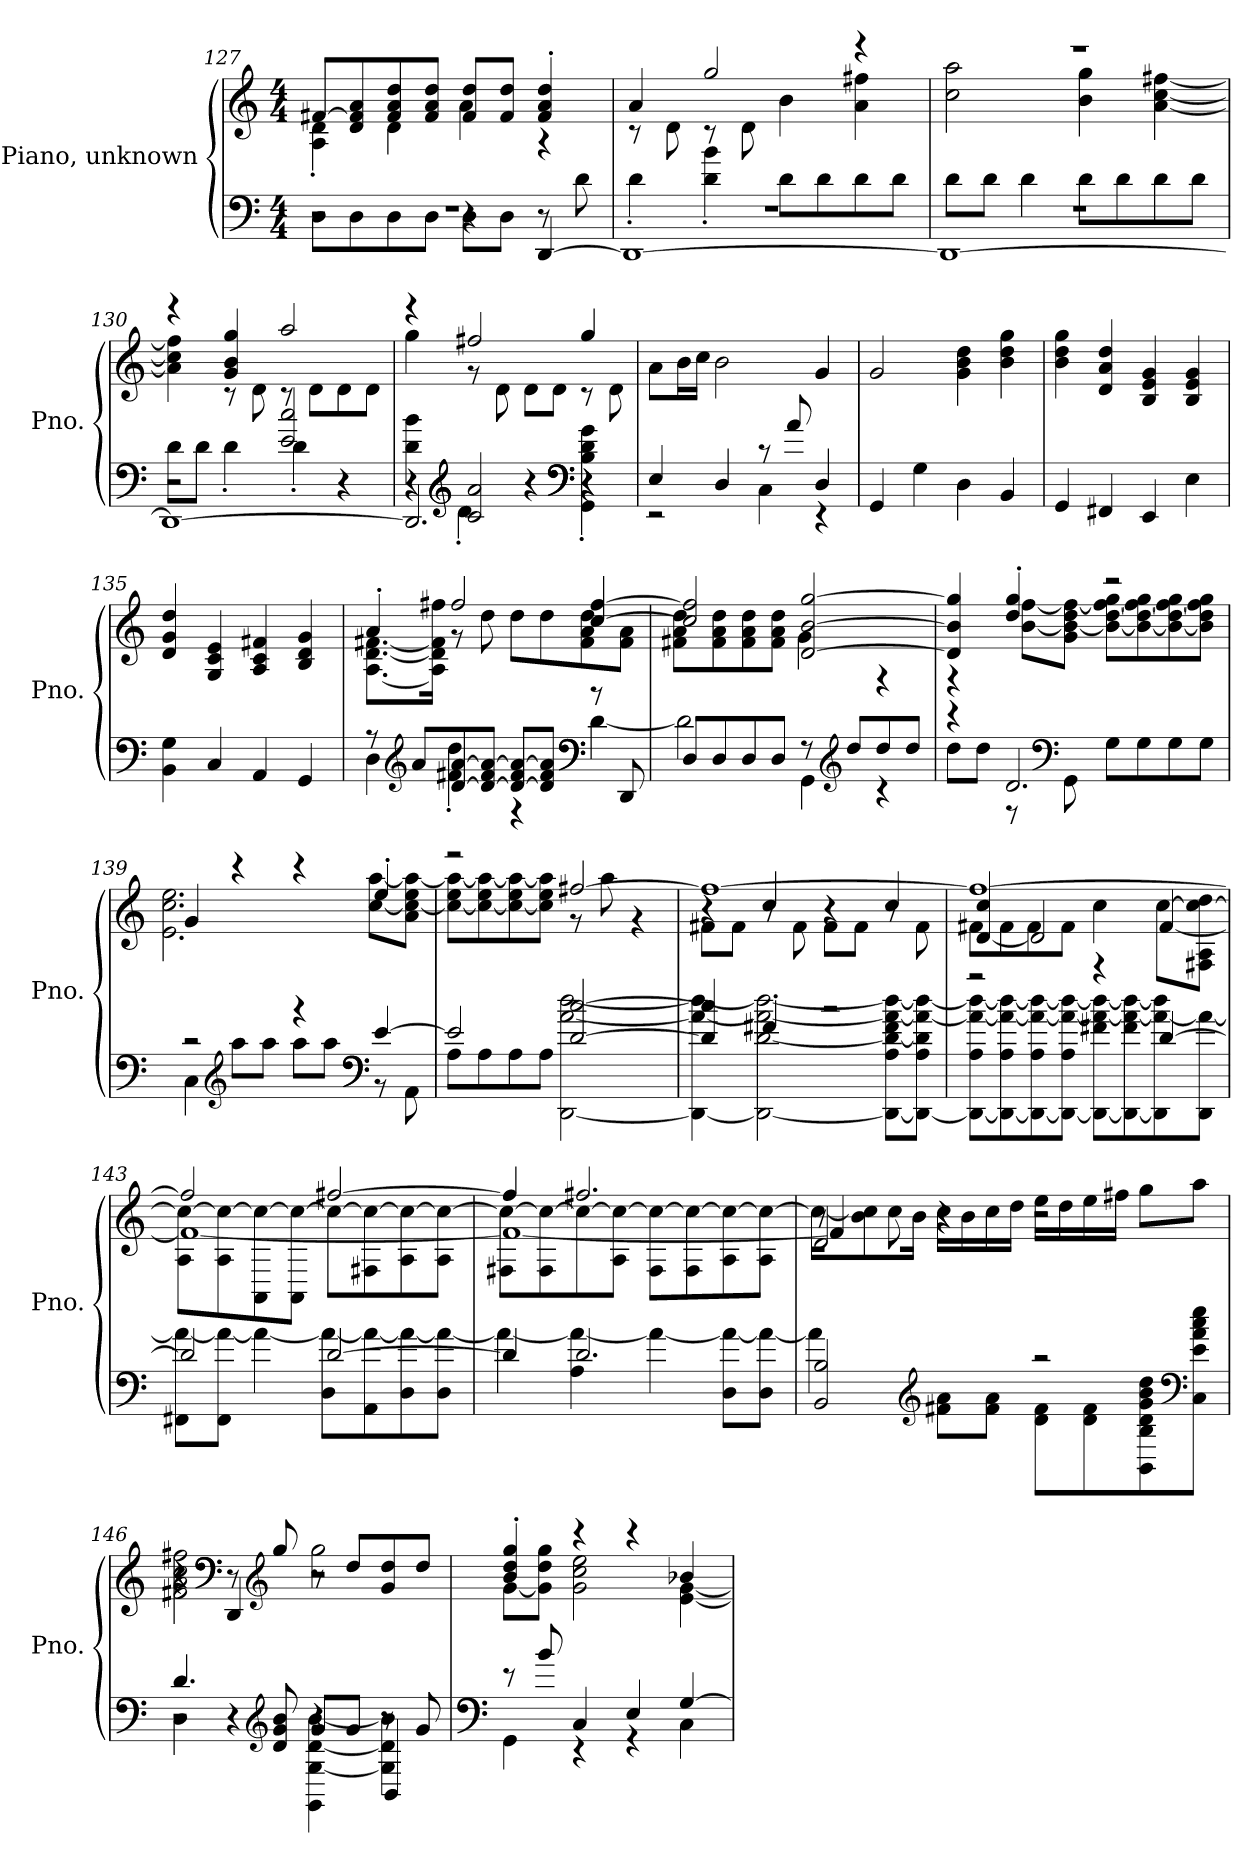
**kern	**kern
*part1	*part1
*staff2	*staff1
*I"Piano, unknown	*
*I'Pno.	*
*clefF4	*clefG2
*k[]	*k[]
*M4/4	*M4/4
=127	=127
*^	*^
*	*^	*	*
1r	8D\L	2r	[8f#X/L	4A\' 4d\'
.	8D\	.	8d/ 8f#/] 8a/	.
.	8D\	.	8f#/ 8a/ 8dd/	4d\
.	8D\J	.	8f#/ 8a/ 8dd/J	.
.	8D\L	4r	8f#/ 8dd/L	4a\
.	8D\J	.	8f#/ 8dd/J	.
.	8r	[4DD/	4f#/' 4a/' 4dd/'	4r
.	8d\	.	.	.
=128	=128	=128	=128	=128
1r	4d'\	1DD_	4a/	8r
.	.	.	.	8d\
.	4d\' 4b\'	.	2gg/	8r
.	.	.	.	8d\
.	8d\L	.	.	4b\
.	8d\	.	.	.
.	8d\	.	4r	4a\ 4ff#X\
.	8d\J	.	.	.
=129	=129	=129	=129	=129
1r	8d\L	1DD_	1r	2cc\ 2aa\
.	8d\J	.	.	.
.	4d\	.	.	.
.	8d\L	.	.	4b\ 4gg\
.	8d\	.	.	.
.	8d\	.	.	[4a\ [4cc\ [4ff#X\
.	8d\J	.	.	.
!!LO:LB:g=z	!!
=130	=130	=130	=130	=130
2r	8d\L	1DD_	4r	4a\] 4cc\] 4ff#\]
.	8d\J	.	.	.
.	4d'\	.	4g/ 4b/ 4gg/	8r
.	.	.	.	8d\
2e/ 2cc/	4d'\	.	2aa/	8r
.	.	.	.	8d\L
.	4r	.	.	8d\
.	.	.	.	8d\J
=131	=131	=131	=131	=131
4r	4d\ 4b\	2.DD/]	4r	4gg\
*clefG2	*	*	*	*
2c/ 2a/	4d'\	.	2ff#X/	8r
.	.	.	.	8d\
.	4r	.	.	8d\L
.	.	.	.	8d\J
*clefF4	*	*	*	*
4r	4GG\' 4B\' 4d\' 4g\'	4r	4gg/	8r
.	.	.	.	8d\
*	*v	*v	*	*
*	*	*v	*v
=132	=132	=132
4E/	2r	8a\L
.	.	16b\L
.	.	16cc\JJ
4D/	.	2b\
8r	4C\	.
8a/	.	.
4D/	4r	4g/
*v	*v	*
=133	=133
4GG/	2g/
4G\	.
4D\	4g\ 4b\ 4dd\
4BB/	4b\ 4dd\ 4gg\
=134	=134
4GG/	4b\ 4dd\ 4gg\
4FF#X/	4d/ 4a/ 4dd/
4EE/	4B/ 4e/ 4g/
4E\	4B/ 4e/ 4g/
!!LO:LB:g=z
=135	=135
4BB\ 4G\	4d/ 4g/ 4dd/
4C/	4G/ 4c/ 4e/
4AA/	4A/ 4c/ 4f#X/
4GG/	4B/ 4d/ 4g/
=136	=136
*^	*^
8r	4D\	4a'/	[8.A\ [8.d\ [8.f#X\L
*clefG2	*	*	*
8a/L	.	.	.
.	.	.	16A\] 16d\] 16f#\] 16ff#X\Jk
[8d/ [8a/	4f#X\' 4dd\'	2ff#/	8r
8d/_ 8f#/ 8a/_J	.	.	8dd\
8d/_ 8f#/ 8a/_L	4r	.	8dd\L
8d/] 8f#/ 8a/]J	.	.	8dd\
*clefF4	*	*	*
8r	[4d\	[4cc/ [4ff#/	8f#\ 8a\ 8dd\
8DD/	.	.	8f#\ 8a\J
=137	=137	=137	=137
8D/L	2d\]	2cc/] 2ff#/]	8f#X\ 8a\ 8dd\L
8D/	.	.	8f#\ 8a\ 8dd\
8D/	.	.	8f#\ 8a\ 8dd\
8D/J	.	.	8f#\ 8a\ 8dd\J
8r	4GG\	[2d/ [2b/ [2gg/	4g\
*clefG2	*	*	*
8dd/L	.	.	.
8dd/	4r	.	4r
8dd/J	.	.	.
!!LO:PB:g=z	!!
=138	=138	=138	=138
4r	8dd\L	4d/] 4b/] 4gg/]	4r
.	8dd\J	.	.
2.d/	8r	4dd/' 4gg/'	[8b\ [8ff\L
*clefF4	*	*	*
.	8GG\	.	8g\ 8b\_ 8dd\ 8ff\_J
.	8G\L	2r	8b\_ 8dd\ 8ff\_ 8gg\L
.	8G\	.	8b\_ 8dd\ 8ff\_ 8gg\
.	8G\	.	8b\_ 8dd\ 8ff\_ 8gg\
.	8G\J	.	8b\] 8dd\ 8ff\] 8gg\J
=139	=139	=139	=139
2r	4C\	4g/	2.e\ 2.cc\ 2.ee\
*clefG2	*	*	*
.	8aa\L	4r	.
.	8aa\J	.	.
4r	8aa\L	4r	.
.	8aa\J	.	.
*clefF4	*	*	*
[4e/	8r	4ee'/	[8cc\ [8aa\L
.	8AA\	.	8a\ 8cc\_ 8ee\ 8aa\_J
=140	=140	=140	=140
2e/]	8A\L	2r	8cc\_ 8ee\ 8aa\_L
.	8A\	.	8cc\_ 8ee\ 8aa\_
.	8A\	.	8cc\_ 8ee\ 8aa\_
.	8A\J	.	8cc\] 8ee\ 8aa\]J
[2d/ [2cc/	[2DD\ [2a\ [2dd\	[2ff#X/	8r
.	.	.	8aa\
.	.	.	4r
!!LO:LB:g=z
=141	=141	=141	=141
*	*	*	*^
4d/] 4cc/]	4DD\_ 4a\_ 4dd\_	1ff#_	4r	8f#X\L
.	.	.	.	8f#\J
4f#X'/	2DD\_ [2d\ 2a\_ 2dd\_	.	4cc/	8r
.	.	.	.	8f#\
2r	.	.	4r	8f#\L
.	.	.	.	8f#\J
.	8DD\_ 8A\ 8d\_ 8f#\ 8a\_ 8dd\_L	.	4cc/	8r
.	8DD\_ 8A\ 8d\] 8a\_ 8dd\_J	.	.	8f#\
=142	=142	=142	=142	=142
2r	8DD\_ 8A\ 8a\_ 8dd\_L	1ff#_	[4d/ 4cc/	8f#X\L
.	8DD\_ 8A\ 8a\_ 8dd\_	.	.	8f#\
.	8DD\_ 8A\ 8a\_ 8dd\_	.	2d/]	8f#\
.	8DD\_ 8A\ 8a\_ 8dd\_J	.	.	8f#\J
4r	8DD\_ 8f#X\ 8a\_ 8dd\_L	.	.	4cc\
.	8DD\_ 8f#\ 8a\_ 8dd\_	.	.	.
[4d/	8DD\] 8a\_ 8dd\]	.	[4f#/	[8cc\L
.	8DD\ 8a\_J	.	.	8F#X\ 8A\ 8cc\_ 8dd\J
=143	=143	=143	=143	=143
2d/]	8FF#X\ 8a\_L	2ff#/]	1f#_	8A\ 8cc\_L
.	8FF#\ 8a\_J	.	.	8A\ 8cc\_
.	4a\_	.	.	8AA\ 8cc\_
.	.	.	.	8AA\ 8cc\_J
[2d/	8D\ 8a\_L	[2ff#X/	.	8cc\L_
.	8AA\ 8a\_	.	.	8F#X\ 8cc\_
.	8D\ 8a\_	.	.	8A\ 8cc\_
.	8D\ 8a\_J	.	.	8A\ 8cc\_J
!!LO:LB:g=z	!!	!!
=144	=144	=144	=144	=144
4d/]	4a\_	4ff#/]	1f#_	8F#X\ 8cc\_L
.	.	.	.	8F#\ 8cc\_
2.d/	4A\ 4a\_	2.ff#X/	.	8cc\_
.	.	.	.	8A\ 8cc\_J
.	4a\_	.	.	8F#\ 8cc\_L
.	.	.	.	8F#\ 8cc\_
.	8D\ 8a\_L	.	.	8A\ 8cc\_
.	8D\ 8a\_J	.	.	8A\ 8cc\_J
=145	=145	=145	=145	=145
*	*	*	*	*^
2BB/ 2B/	4a\]	2d/	8r	4f#/]	16cc\KL_
.	.	.	.	.	8b\ 8cc\]
.	.	.	8cc\	.	.
.	.	.	.	.	16b\Jk
*clefG2	*	*	*	*	*
.	8f#X\ 8a\L	.	4r	4r	16cc\LL
.	.	.	.	.	16b\
.	8f#\ 8a\J	.	.	.	16cc\
.	.	.	.	.	16dd\JJ
2r	8d\ 8f#\L	2r	2r	2r	16ee\LL
.	.	.	.	.	16dd\
.	8d\ 8f#\	.	.	.	16ee\
.	.	.	.	.	16ff#X\JJ
.	8BB\ 8B\ 8d\ 8g\ 8b\ 8dd\	.	.	.	8gg\L
*clefF4	*	*	*	*	*
.	8C\ 8e\ 8a\ 8cc\ 8ee\J	.	.	.	8aa\J
*	*	*	*	*v	*v
!!LO:LB:g=z
=146	=146	=146	=146	=146
*	*^	*	*	*
4.d/	4D\	2r	4r	2f#X\ 2a\ 2cc\ 2ff#X\	4r
*	*	*	*clefF4	*	*
.	4r	.	8r	.	4DD/
*clefG2	*	*	*clefG2	*	*
8d/ 8g/ 8b/	.	.	8gg/	.	.
8g/L	4GG\ [4G\ [4d\ [4b\	4r	8r	2gg\	2r
8g/J	.	.	8dd/L	.	.
8r	4G\] 4d\] 4b\]	4BB/	8g/ 8dd/	.	.
8g/	.	.	8dd/J	.	.
*v	*v	*v	*	*	*
*	*v	*v	*v
=147	=147
*clefF4	*
*^	*^
8r	4GG\	4b/' 4dd/' 4gg/'	[8g\L
8b/	.	.	8g\] 8dd\ 8gg\J
4C/	4r	4r	2g\ 2cc\ 2ee\
4E/	4r	4r	.
[4G/	4C\	4b-X/	[4e\ [4g\
*v	*v	*	*
*	*v	*v
=	=
*-	*-
